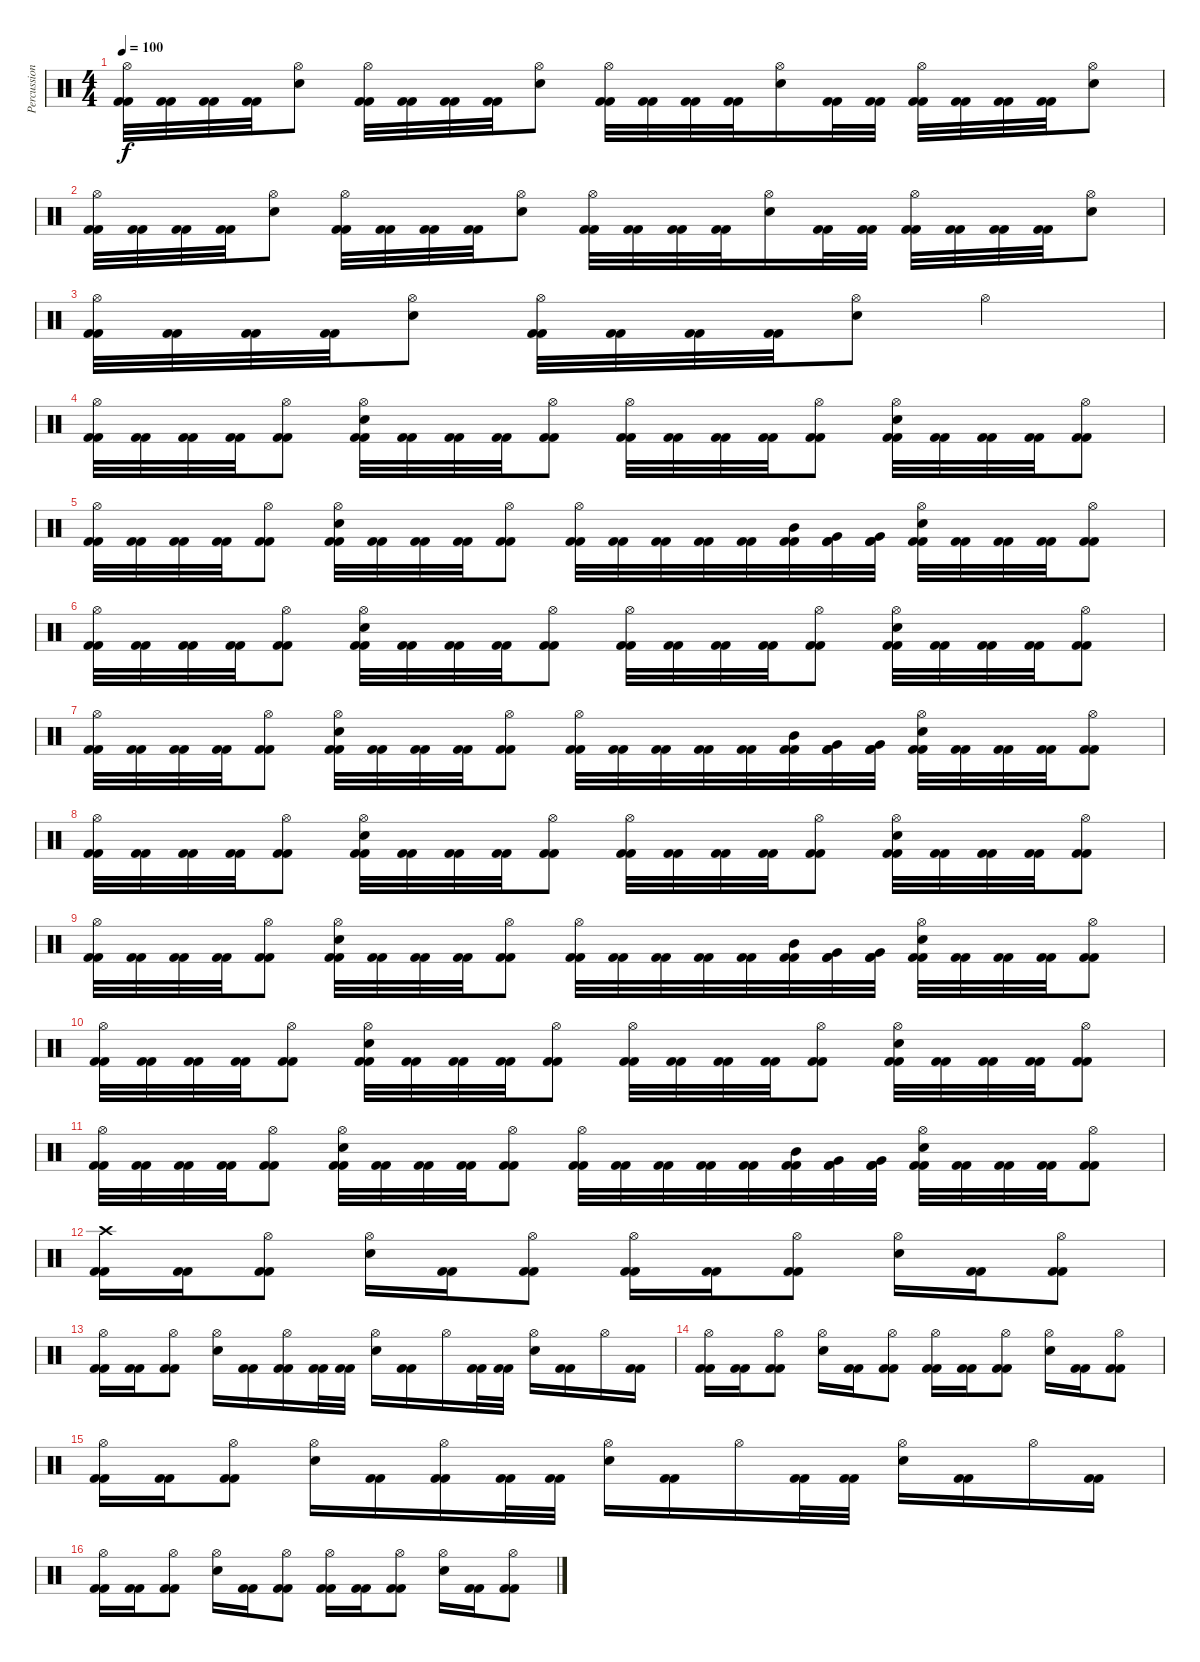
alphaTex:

\track ("Percussion" "Percussion") {instrument percussion}
\staff {score}
\articulation defaults
\ts (4 4)
\tempo 100
\clef neutral
\ks c
("Kick (hit) 2" "Kick (hit) 2" "Hi-Hat (open)").32{dy f} ("Kick (hit) 2" "Kick (hit) 2").32 ("Kick (hit) 2" "Kick (hit) 2").32 ("Kick (hit) 2" "Kick (hit) 2").32 ("Electric Snare (hit)" "Hi-Hat (open)").8 ("Kick (hit) 2" "Kick (hit) 2" "Hi-Hat (open)").32 ("Kick (hit) 2" "Kick (hit) 2").32 ("Kick (hit) 2" "Kick (hit) 2").32 ("Kick (hit) 2" "Kick (hit) 2").32 ("Electric Snare (hit)" "Hi-Hat (open)").8 ("Kick (hit) 2" "Kick (hit) 2" "Hi-Hat (open)").32 ("Kick (hit) 2" "Kick (hit) 2").32 ("Kick (hit) 2" "Kick (hit) 2").32 ("Kick (hit) 2" "Kick (hit) 2").32 ("Electric Snare (hit)" "Hi-Hat (open)").16 ("Kick (hit) 2" "Kick (hit) 2").32 ("Kick (hit) 2" "Kick (hit) 2").32 ("Kick (hit) 2" "Kick (hit) 2" "Hi-Hat (open)").32 ("Kick (hit) 2" "Kick (hit) 2").32 ("Kick (hit) 2" "Kick (hit) 2").32 ("Kick (hit) 2" "Kick (hit) 2").32 ("Electric Snare (hit)" "Hi-Hat (open)").8 |
("Kick (hit) 2" "Kick (hit) 2" "Hi-Hat (open)").32 ("Kick (hit) 2" "Kick (hit) 2").32 ("Kick (hit) 2" "Kick (hit) 2").32 ("Kick (hit) 2" "Kick (hit) 2").32 ("Electric Snare (hit)" "Hi-Hat (open)").8 ("Kick (hit) 2" "Kick (hit) 2" "Hi-Hat (open)").32 ("Kick (hit) 2" "Kick (hit) 2").32 ("Kick (hit) 2" "Kick (hit) 2").32 ("Kick (hit) 2" "Kick (hit) 2").32 ("Electric Snare (hit)" "Hi-Hat (open)").8 ("Kick (hit) 2" "Kick (hit) 2" "Hi-Hat (open)").32 ("Kick (hit) 2" "Kick (hit) 2").32 ("Kick (hit) 2" "Kick (hit) 2").32 ("Kick (hit) 2" "Kick (hit) 2").32 ("Electric Snare (hit)" "Hi-Hat (open)").16 ("Kick (hit) 2" "Kick (hit) 2").32 ("Kick (hit) 2" "Kick (hit) 2").32 ("Kick (hit) 2" "Kick (hit) 2" "Hi-Hat (open)").32 ("Kick (hit) 2" "Kick (hit) 2").32 ("Kick (hit) 2" "Kick (hit) 2").32 ("Kick (hit) 2" "Kick (hit) 2").32 ("Electric Snare (hit)" "Hi-Hat (open)").8 |
("Kick (hit) 2" "Kick (hit) 2" "Hi-Hat (open)").32 ("Kick (hit) 2" "Kick (hit) 2").32 ("Kick (hit) 2" "Kick (hit) 2").32 ("Kick (hit) 2" "Kick (hit) 2").32 ("Electric Snare (hit)" "Hi-Hat (open)").8 ("Kick (hit) 2" "Kick (hit) 2" "Hi-Hat (open)").32 ("Kick (hit) 2" "Kick (hit) 2").32 ("Kick (hit) 2" "Kick (hit) 2").32 ("Kick (hit) 2" "Kick (hit) 2").32 ("Electric Snare (hit)" "Hi-Hat (open)").8 "Hi-Hat (open)".2 |
("Kick (hit) 2" "Kick (hit) 2" "Hi-Hat (open)").32 ("Kick (hit) 2" "Kick (hit) 2").32 ("Kick (hit) 2" "Kick (hit) 2").32 ("Kick (hit) 2" "Kick (hit) 2").32 ("Kick (hit) 2" "Kick (hit) 2" "Hi-Hat (open)").8 ("Kick (hit) 2" "Kick (hit) 2" "Electric Snare (hit)" "Hi-Hat (open)").32 ("Kick (hit) 2" "Kick (hit) 2").32 ("Kick (hit) 2" "Kick (hit) 2").32 ("Kick (hit) 2" "Kick (hit) 2").32 ("Kick (hit) 2" "Kick (hit) 2" "Hi-Hat (open)").8 ("Kick (hit) 2" "Kick (hit) 2" "Hi-Hat (open)").32 ("Kick (hit) 2" "Kick (hit) 2").32 ("Kick (hit) 2" "Kick (hit) 2").32 ("Kick (hit) 2" "Kick (hit) 2").32 ("Kick (hit) 2" "Kick (hit) 2" "Hi-Hat (open)").8 ("Kick (hit) 2" "Kick (hit) 2" "Electric Snare (hit)" "Hi-Hat (open)").32 ("Kick (hit) 2" "Kick (hit) 2").32 ("Kick (hit) 2" "Kick (hit) 2").32 ("Kick (hit) 2" "Kick (hit) 2").32 ("Kick (hit) 2" "Kick (hit) 2" "Hi-Hat (open)").8 |
("Kick (hit) 2" "Kick (hit) 2" "Hi-Hat (open)").32 ("Kick (hit) 2" "Kick (hit) 2").32 ("Kick (hit) 2" "Kick (hit) 2").32 ("Kick (hit) 2" "Kick (hit) 2").32 ("Kick (hit) 2" "Kick (hit) 2" "Hi-Hat (open)").8 ("Kick (hit) 2" "Kick (hit) 2" "Electric Snare (hit)" "Hi-Hat (open)").32 ("Kick (hit) 2" "Kick (hit) 2").32 ("Kick (hit) 2" "Kick (hit) 2").32 ("Kick (hit) 2" "Kick (hit) 2").32 ("Kick (hit) 2" "Kick (hit) 2" "Hi-Hat (open)").8 ("Kick (hit) 2" "Kick (hit) 2" "Hi-Hat (open)").32 ("Kick (hit) 2" "Kick (hit) 2").32 ("Kick (hit) 2" "Kick (hit) 2").32 ("Kick (hit) 2" "Kick (hit) 2").32 ("Kick (hit) 2" "Kick (hit) 2").32 ("Kick (hit) 2" "Kick (hit) 2" "Mid Tom (hit)").32 ("Kick (hit) 2" "Kick (hit) 2" "Very Low Tom (hit)").32 ("Kick (hit) 2" "Kick (hit) 2" "Very Low Tom (hit)").32 ("Kick (hit) 2" "Kick (hit) 2" "Electric Snare (hit)" "Hi-Hat (open)").32 ("Kick (hit) 2" "Kick (hit) 2").32 ("Kick (hit) 2" "Kick (hit) 2").32 ("Kick (hit) 2" "Kick (hit) 2").32 ("Kick (hit) 2" "Kick (hit) 2" "Hi-Hat (open)").8 |
("Kick (hit) 2" "Kick (hit) 2" "Hi-Hat (open)").32 ("Kick (hit) 2" "Kick (hit) 2").32 ("Kick (hit) 2" "Kick (hit) 2").32 ("Kick (hit) 2" "Kick (hit) 2").32 ("Kick (hit) 2" "Kick (hit) 2" "Hi-Hat (open)").8 ("Kick (hit) 2" "Kick (hit) 2" "Electric Snare (hit)" "Hi-Hat (open)").32 ("Kick (hit) 2" "Kick (hit) 2").32 ("Kick (hit) 2" "Kick (hit) 2").32 ("Kick (hit) 2" "Kick (hit) 2").32 ("Kick (hit) 2" "Kick (hit) 2" "Hi-Hat (open)").8 ("Kick (hit) 2" "Kick (hit) 2" "Hi-Hat (open)").32 ("Kick (hit) 2" "Kick (hit) 2").32 ("Kick (hit) 2" "Kick (hit) 2").32 ("Kick (hit) 2" "Kick (hit) 2").32 ("Kick (hit) 2" "Kick (hit) 2" "Hi-Hat (open)").8 ("Kick (hit) 2" "Kick (hit) 2" "Electric Snare (hit)" "Hi-Hat (open)").32 ("Kick (hit) 2" "Kick (hit) 2").32 ("Kick (hit) 2" "Kick (hit) 2").32 ("Kick (hit) 2" "Kick (hit) 2").32 ("Kick (hit) 2" "Kick (hit) 2" "Hi-Hat (open)").8 |
("Kick (hit) 2" "Kick (hit) 2" "Hi-Hat (open)").32 ("Kick (hit) 2" "Kick (hit) 2").32 ("Kick (hit) 2" "Kick (hit) 2").32 ("Kick (hit) 2" "Kick (hit) 2").32 ("Kick (hit) 2" "Kick (hit) 2" "Hi-Hat (open)").8 ("Kick (hit) 2" "Kick (hit) 2" "Electric Snare (hit)" "Hi-Hat (open)").32 ("Kick (hit) 2" "Kick (hit) 2").32 ("Kick (hit) 2" "Kick (hit) 2").32 ("Kick (hit) 2" "Kick (hit) 2").32 ("Kick (hit) 2" "Kick (hit) 2" "Hi-Hat (open)").8 ("Kick (hit) 2" "Kick (hit) 2" "Hi-Hat (open)").32 ("Kick (hit) 2" "Kick (hit) 2").32 ("Kick (hit) 2" "Kick (hit) 2").32 ("Kick (hit) 2" "Kick (hit) 2").32 ("Kick (hit) 2" "Kick (hit) 2").32 ("Kick (hit) 2" "Kick (hit) 2" "Mid Tom (hit)").32 ("Kick (hit) 2" "Kick (hit) 2" "Very Low Tom (hit)").32 ("Kick (hit) 2" "Kick (hit) 2" "Very Low Tom (hit)").32 ("Kick (hit) 2" "Kick (hit) 2" "Electric Snare (hit)" "Hi-Hat (open)").32 ("Kick (hit) 2" "Kick (hit) 2").32 ("Kick (hit) 2" "Kick (hit) 2").32 ("Kick (hit) 2" "Kick (hit) 2").32 ("Kick (hit) 2" "Kick (hit) 2" "Hi-Hat (open)").8 |
("Kick (hit) 2" "Kick (hit) 2" "Hi-Hat (open)").32 ("Kick (hit) 2" "Kick (hit) 2").32 ("Kick (hit) 2" "Kick (hit) 2").32 ("Kick (hit) 2" "Kick (hit) 2").32 ("Kick (hit) 2" "Kick (hit) 2" "Hi-Hat (open)").8 ("Kick (hit) 2" "Kick (hit) 2" "Electric Snare (hit)" "Hi-Hat (open)").32 ("Kick (hit) 2" "Kick (hit) 2").32 ("Kick (hit) 2" "Kick (hit) 2").32 ("Kick (hit) 2" "Kick (hit) 2").32 ("Kick (hit) 2" "Kick (hit) 2" "Hi-Hat (open)").8 ("Kick (hit) 2" "Kick (hit) 2" "Hi-Hat (open)").32 ("Kick (hit) 2" "Kick (hit) 2").32 ("Kick (hit) 2" "Kick (hit) 2").32 ("Kick (hit) 2" "Kick (hit) 2").32 ("Kick (hit) 2" "Kick (hit) 2" "Hi-Hat (open)").8 ("Kick (hit) 2" "Kick (hit) 2" "Electric Snare (hit)" "Hi-Hat (open)").32 ("Kick (hit) 2" "Kick (hit) 2").32 ("Kick (hit) 2" "Kick (hit) 2").32 ("Kick (hit) 2" "Kick (hit) 2").32 ("Kick (hit) 2" "Kick (hit) 2" "Hi-Hat (open)").8 |
("Kick (hit) 2" "Kick (hit) 2" "Hi-Hat (open)").32 ("Kick (hit) 2" "Kick (hit) 2").32 ("Kick (hit) 2" "Kick (hit) 2").32 ("Kick (hit) 2" "Kick (hit) 2").32 ("Kick (hit) 2" "Kick (hit) 2" "Hi-Hat (open)").8 ("Kick (hit) 2" "Kick (hit) 2" "Electric Snare (hit)" "Hi-Hat (open)").32 ("Kick (hit) 2" "Kick (hit) 2").32 ("Kick (hit) 2" "Kick (hit) 2").32 ("Kick (hit) 2" "Kick (hit) 2").32 ("Kick (hit) 2" "Kick (hit) 2" "Hi-Hat (open)").8 ("Kick (hit) 2" "Kick (hit) 2" "Hi-Hat (open)").32 ("Kick (hit) 2" "Kick (hit) 2").32 ("Kick (hit) 2" "Kick (hit) 2").32 ("Kick (hit) 2" "Kick (hit) 2").32 ("Kick (hit) 2" "Kick (hit) 2").32 ("Kick (hit) 2" "Kick (hit) 2" "Mid Tom (hit)").32 ("Kick (hit) 2" "Kick (hit) 2" "Very Low Tom (hit)").32 ("Kick (hit) 2" "Kick (hit) 2" "Very Low Tom (hit)").32 ("Kick (hit) 2" "Kick (hit) 2" "Electric Snare (hit)" "Hi-Hat (open)").32 ("Kick (hit) 2" "Kick (hit) 2").32 ("Kick (hit) 2" "Kick (hit) 2").32 ("Kick (hit) 2" "Kick (hit) 2").32 ("Kick (hit) 2" "Kick (hit) 2" "Hi-Hat (open)").8 |
("Kick (hit) 2" "Kick (hit) 2" "Hi-Hat (open)").32 ("Kick (hit) 2" "Kick (hit) 2").32 ("Kick (hit) 2" "Kick (hit) 2").32 ("Kick (hit) 2" "Kick (hit) 2").32 ("Kick (hit) 2" "Kick (hit) 2" "Hi-Hat (open)").8 ("Kick (hit) 2" "Kick (hit) 2" "Electric Snare (hit)" "Hi-Hat (open)").32 ("Kick (hit) 2" "Kick (hit) 2").32 ("Kick (hit) 2" "Kick (hit) 2").32 ("Kick (hit) 2" "Kick (hit) 2").32 ("Kick (hit) 2" "Kick (hit) 2" "Hi-Hat (open)").8 ("Kick (hit) 2" "Kick (hit) 2" "Hi-Hat (open)").32 ("Kick (hit) 2" "Kick (hit) 2").32 ("Kick (hit) 2" "Kick (hit) 2").32 ("Kick (hit) 2" "Kick (hit) 2").32 ("Kick (hit) 2" "Kick (hit) 2" "Hi-Hat (open)").8 ("Kick (hit) 2" "Kick (hit) 2" "Electric Snare (hit)" "Hi-Hat (open)").32 ("Kick (hit) 2" "Kick (hit) 2").32 ("Kick (hit) 2" "Kick (hit) 2").32 ("Kick (hit) 2" "Kick (hit) 2").32 ("Kick (hit) 2" "Kick (hit) 2" "Hi-Hat (open)").8 |
("Kick (hit) 2" "Kick (hit) 2" "Hi-Hat (open)").32 ("Kick (hit) 2" "Kick (hit) 2").32 ("Kick (hit) 2" "Kick (hit) 2").32 ("Kick (hit) 2" "Kick (hit) 2").32 ("Kick (hit) 2" "Kick (hit) 2" "Hi-Hat (open)").8 ("Kick (hit) 2" "Kick (hit) 2" "Electric Snare (hit)" "Hi-Hat (open)").32 ("Kick (hit) 2" "Kick (hit) 2").32 ("Kick (hit) 2" "Kick (hit) 2").32 ("Kick (hit) 2" "Kick (hit) 2").32 ("Kick (hit) 2" "Kick (hit) 2" "Hi-Hat (open)").8 ("Kick (hit) 2" "Kick (hit) 2" "Hi-Hat (open)").32 ("Kick (hit) 2" "Kick (hit) 2").32 ("Kick (hit) 2" "Kick (hit) 2").32 ("Kick (hit) 2" "Kick (hit) 2").32 ("Kick (hit) 2" "Kick (hit) 2").32 ("Kick (hit) 2" "Kick (hit) 2" "Mid Tom (hit)").32 ("Kick (hit) 2" "Kick (hit) 2" "Very Low Tom (hit)").32 ("Kick (hit) 2" "Kick (hit) 2" "Very Low Tom (hit)").32 ("Kick (hit) 2" "Kick (hit) 2" "Electric Snare (hit)" "Hi-Hat (open)").32 ("Kick (hit) 2" "Kick (hit) 2").32 ("Kick (hit) 2" "Kick (hit) 2").32 ("Kick (hit) 2" "Kick (hit) 2").32 ("Kick (hit) 2" "Kick (hit) 2" "Hi-Hat (open)").8 |
("Kick (hit) 2" "Kick (hit) 2" "Crash high (hit)").16 ("Kick (hit) 2" "Kick (hit) 2").16 ("Kick (hit) 2" "Kick (hit) 2" "Hi-Hat (open)").8 ("Electric Snare (hit)" "Hi-Hat (open)").16 ("Kick (hit) 2" "Kick (hit) 2").16 ("Kick (hit) 2" "Kick (hit) 2" "Hi-Hat (open)").8 ("Kick (hit) 2" "Kick (hit) 2" "Hi-Hat (open)").16 ("Kick (hit) 2" "Kick (hit) 2").16 ("Kick (hit) 2" "Kick (hit) 2" "Hi-Hat (open)").8 ("Electric Snare (hit)" "Hi-Hat (open)").16 ("Kick (hit) 2" "Kick (hit) 2").16 ("Kick (hit) 2" "Kick (hit) 2" "Hi-Hat (open)").8 |
("Kick (hit) 2" "Kick (hit) 2" "Hi-Hat (open)").16 ("Kick (hit) 2" "Kick (hit) 2").16 ("Kick (hit) 2" "Kick (hit) 2" "Hi-Hat (open)").8 ("Electric Snare (hit)" "Hi-Hat (open)").16 ("Kick (hit) 2" "Kick (hit) 2").16 ("Kick (hit) 2" "Kick (hit) 2" "Hi-Hat (open)").16 ("Kick (hit) 2" "Kick (hit) 2").32 ("Kick (hit) 2" "Kick (hit) 2").32 ("Electric Snare (hit)" "Hi-Hat (open)").16 ("Kick (hit) 2" "Kick (hit) 2").16 "Hi-Hat (open)".16 ("Kick (hit) 2" "Kick (hit) 2").32 ("Kick (hit) 2" "Kick (hit) 2").32 ("Electric Snare (hit)" "Hi-Hat (open)").16 ("Kick (hit) 2" "Kick (hit) 2").16 "Hi-Hat (open)".16 ("Kick (hit) 2" "Kick (hit) 2").16 |
("Kick (hit) 2" "Kick (hit) 2" "Hi-Hat (open)").16 ("Kick (hit) 2" "Kick (hit) 2").16 ("Kick (hit) 2" "Kick (hit) 2" "Hi-Hat (open)").8 ("Electric Snare (hit)" "Hi-Hat (open)").16 ("Kick (hit) 2" "Kick (hit) 2").16 ("Kick (hit) 2" "Kick (hit) 2" "Hi-Hat (open)").8 ("Kick (hit) 2" "Kick (hit) 2" "Hi-Hat (open)").16 ("Kick (hit) 2" "Kick (hit) 2").16 ("Kick (hit) 2" "Kick (hit) 2" "Hi-Hat (open)").8 ("Electric Snare (hit)" "Hi-Hat (open)").16 ("Kick (hit) 2" "Kick (hit) 2").16 ("Kick (hit) 2" "Kick (hit) 2" "Hi-Hat (open)").8 |
("Kick (hit) 2" "Kick (hit) 2" "Hi-Hat (open)").16 ("Kick (hit) 2" "Kick (hit) 2").16 ("Kick (hit) 2" "Kick (hit) 2" "Hi-Hat (open)").8 ("Electric Snare (hit)" "Hi-Hat (open)").16 ("Kick (hit) 2" "Kick (hit) 2").16 ("Kick (hit) 2" "Kick (hit) 2" "Hi-Hat (open)").16 ("Kick (hit) 2" "Kick (hit) 2").32 ("Kick (hit) 2" "Kick (hit) 2").32 ("Electric Snare (hit)" "Hi-Hat (open)").16 ("Kick (hit) 2" "Kick (hit) 2").16 "Hi-Hat (open)".16 ("Kick (hit) 2" "Kick (hit) 2").32 ("Kick (hit) 2" "Kick (hit) 2").32 ("Electric Snare (hit)" "Hi-Hat (open)").16 ("Kick (hit) 2" "Kick (hit) 2").16 "Hi-Hat (open)".16 ("Kick (hit) 2" "Kick (hit) 2").16 |
("Kick (hit) 2" "Kick (hit) 2" "Hi-Hat (open)").16 ("Kick (hit) 2" "Kick (hit) 2").16 ("Kick (hit) 2" "Kick (hit) 2" "Hi-Hat (open)").8 ("Electric Snare (hit)" "Hi-Hat (open)").16 ("Kick (hit) 2" "Kick (hit) 2").16 ("Kick (hit) 2" "Kick (hit) 2" "Hi-Hat (open)").8 ("Kick (hit) 2" "Kick (hit) 2" "Hi-Hat (open)").16 ("Kick (hit) 2" "Kick (hit) 2").16 ("Kick (hit) 2" "Kick (hit) 2" "Hi-Hat (open)").8 ("Electric Snare (hit)" "Hi-Hat (open)").16 ("Kick (hit) 2" "Kick (hit) 2").16 ("Kick (hit) 2" "Kick (hit) 2" "Hi-Hat (open)").8
